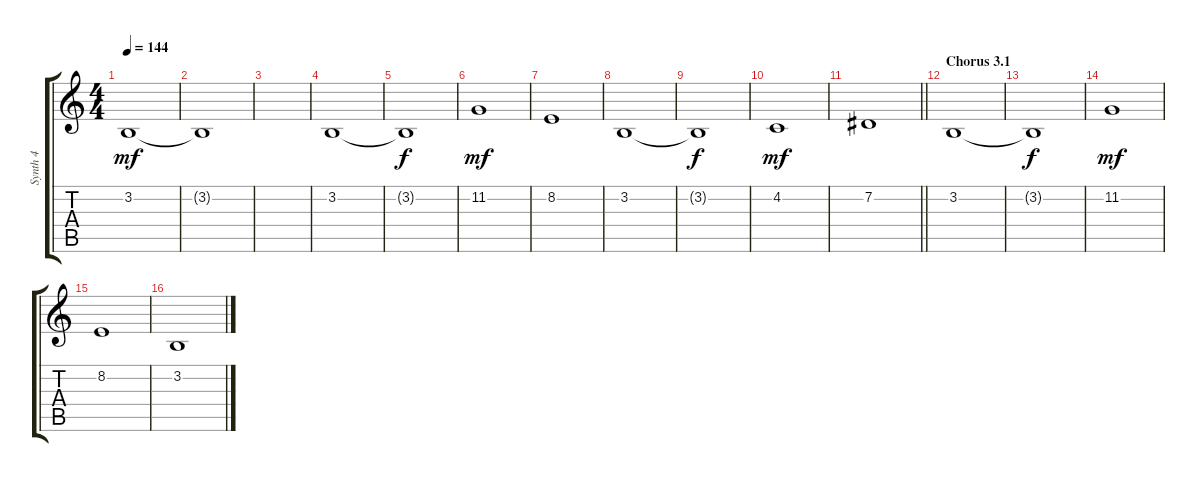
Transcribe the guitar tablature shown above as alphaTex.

\track ("Synth 4" "Synth 4") {instrument pad4choir}
\staff {score tabs}
\tuning (Db4 Ab3 E3 B2 Gb2 B1) {hide}
\ts (4 4)
\tempo 144
\clef g2
\ks c
3.2{t}.1{dy mf} |
3.2{t}.1 |
|
3.2.1 |
3.2{t}.1{dy f} |
11.2.1{dy mf} |
8.2.1 |
3.2.1 |
3.2{t}.1{dy f} |
4.2.1{dy mf} |
\barLineRight lightlight
7.2.1 |
\section ("" "Chorus 3.1")
3.2.1 |
3.2{t}.1{dy f} |
11.2.1{dy mf} |
8.2.1 |
3.2.1
